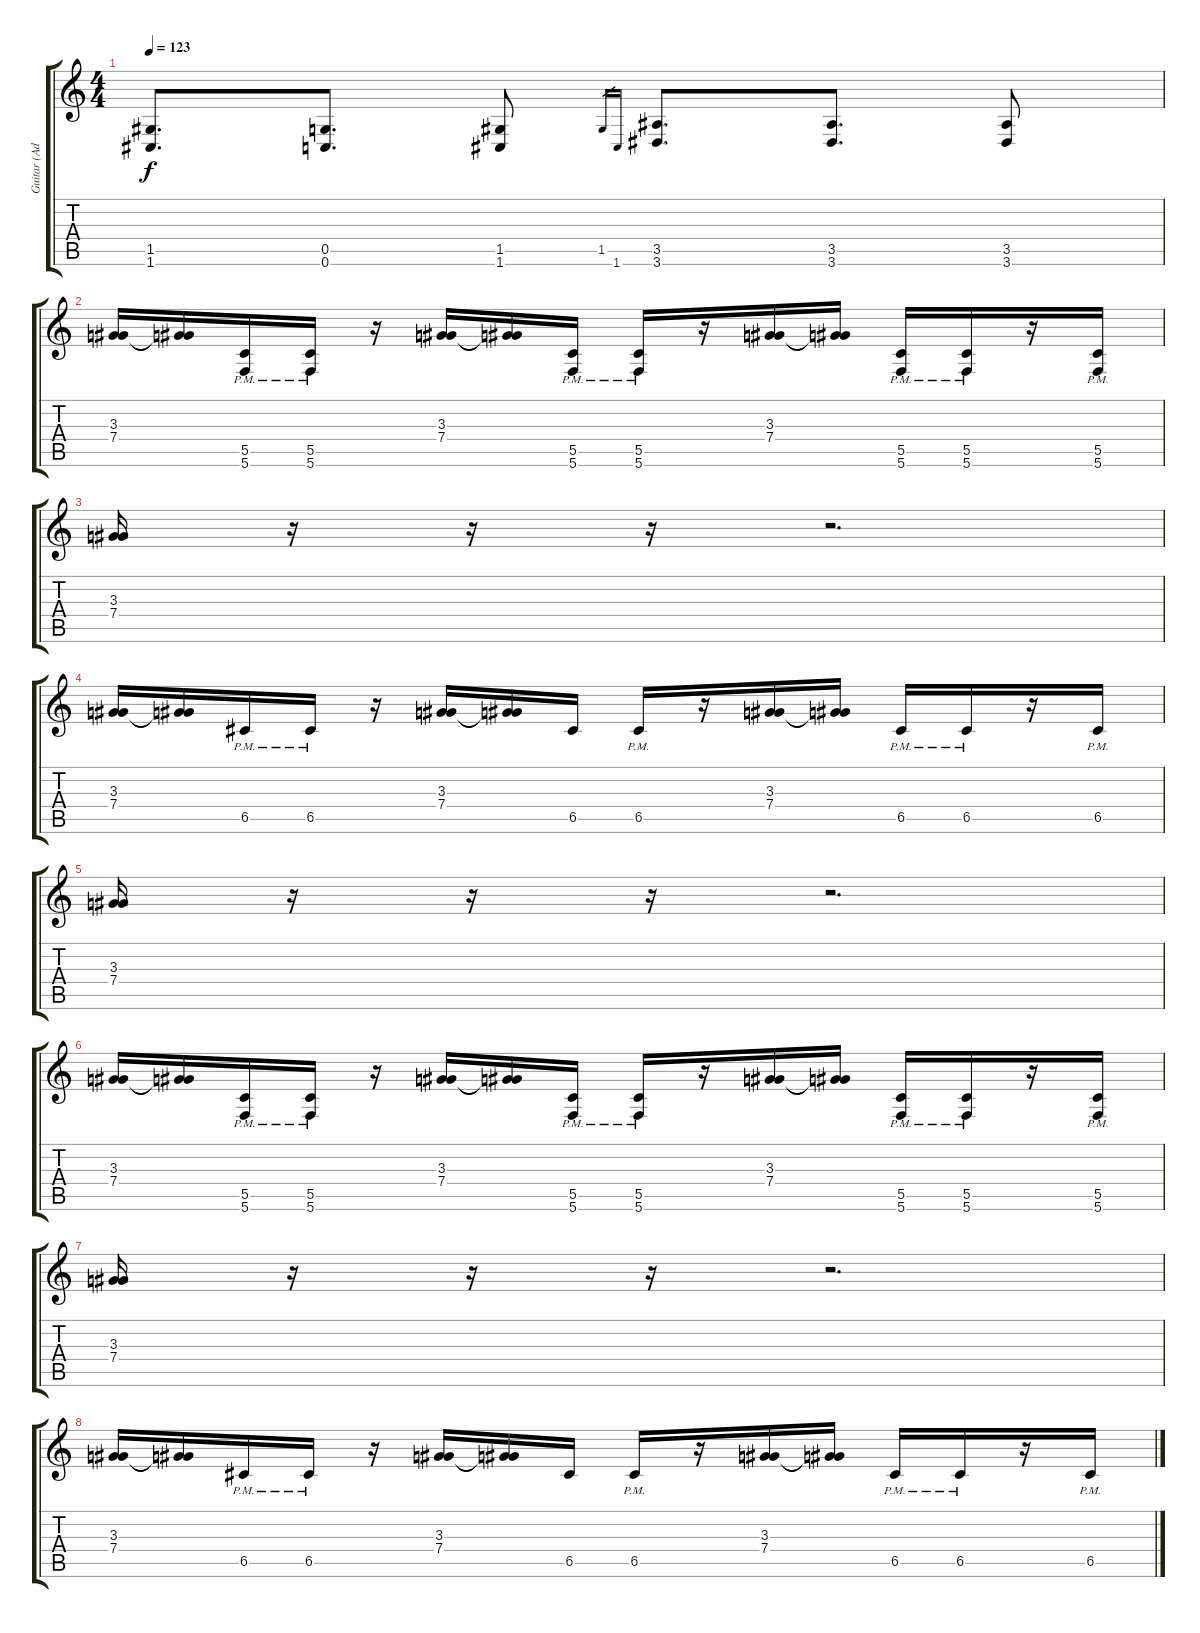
\track ("Guitar (Adam Double)" "Guitar (Ad") {instrument overdrivenguitar}
\staff {score tabs}
\tuning (D4 A3 F3 C3 G2 C2) {hide}
\ts (4 4)
\tempo 123
\clef g2
\ks c
(1.5 1.6).8{d dy f} (0.5 0.6).8{d} (1.5 1.6).8 1.5.16{gr} 1.6.16{gr} (3.5 3.6).8{d} (3.5 3.6).8{d} (3.5 3.6).8 |
(3.3 7.4).16 (3.3{t} 7.4{t}).16 (5.5{pm} 5.6{pm}).16 (5.5{pm} 5.6{pm}).16 r.16 (3.3 7.4).16 (3.3{t} 7.4{t}).16 (5.5{pm} 5.6{pm}).16 (5.5{pm} 5.6{pm}).16 r.16 (3.3 7.4).16 (3.3{t} 7.4{t}).16 (5.5{pm} 5.6{pm}).16 (5.5{pm} 5.6{pm}).16 r.16 (5.5{pm} 5.6{pm}).16 |
(3.3 7.4).16 r.16 r.16 r.16 r.2{d} |
(3.3 7.4).16 (3.3{t} 7.4{t}).16 6.5{pm}.16 6.5{pm}.16 r.16 (3.3 7.4).16 (3.3{t} 7.4{t}).16 6.5.16 6.5{pm}.16 r.16 (3.3 7.4).16 (3.3{t} 7.4{t}).16 6.5{pm}.16 6.5{pm}.16 r.16 6.5{pm}.16 |
(3.3 7.4).16 r.16 r.16 r.16 r.2{d} |
(3.3 7.4).16 (3.3{t} 7.4{t}).16 (5.5{pm} 5.6{pm}).16 (5.5{pm} 5.6{pm}).16 r.16 (3.3 7.4).16 (3.3{t} 7.4{t}).16 (5.5{pm} 5.6{pm}).16 (5.5{pm} 5.6{pm}).16 r.16 (3.3 7.4).16 (3.3{t} 7.4{t}).16 (5.5{pm} 5.6{pm}).16 (5.5{pm} 5.6{pm}).16 r.16 (5.5{pm} 5.6{pm}).16 |
(3.3 7.4).16 r.16 r.16 r.16 r.2{d} |
(3.3 7.4).16 (3.3{t} 7.4{t}).16 6.5{pm}.16 6.5{pm}.16 r.16 (3.3 7.4).16 (3.3{t} 7.4{t}).16 6.5.16 6.5{pm}.16 r.16 (3.3 7.4).16 (3.3{t} 7.4{t}).16 6.5{pm}.16 6.5{pm}.16 r.16 6.5{pm}.16
